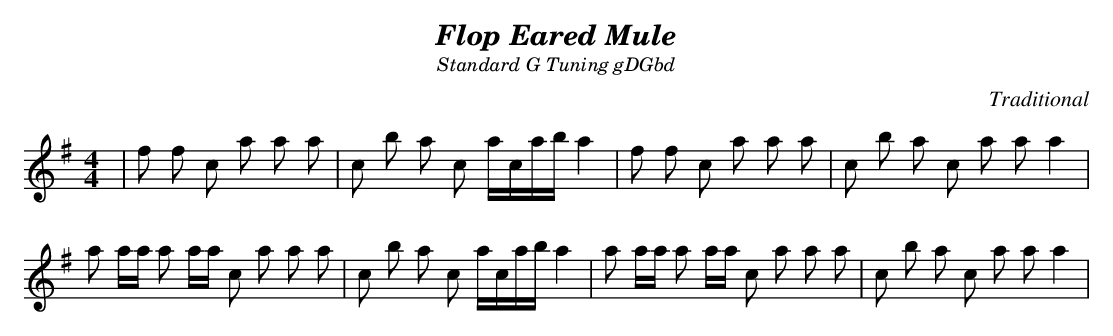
X:1
%%textfont       NewCenturySchlbk-Italic 10
T:Flop Eared Mule
T:Standard G Tuning gDGbd
C:Traditional
L:1/8
M:4/4
K:G banjo5tab
| i/-k/ k1 f f c a ,a ,a |,,c ,b ,a ,,c ,,a/,,c/,a/,b/ a2|\
 i/-k/ k1 f f c a ,a ,a |,,c ,b ,a ,,c ,,a ,,,a ,,a2|
 ,a1 a/a/ a1 a/a/ c1 a a a |,,c ,b ,a ,,c ,,a/,,c/,a/,b/ a2|\
  ,a1 a/a/ a1 a/a/ c1 a a a  |,,c ,b ,a ,,c ,,a ,,,a ,,a2|
